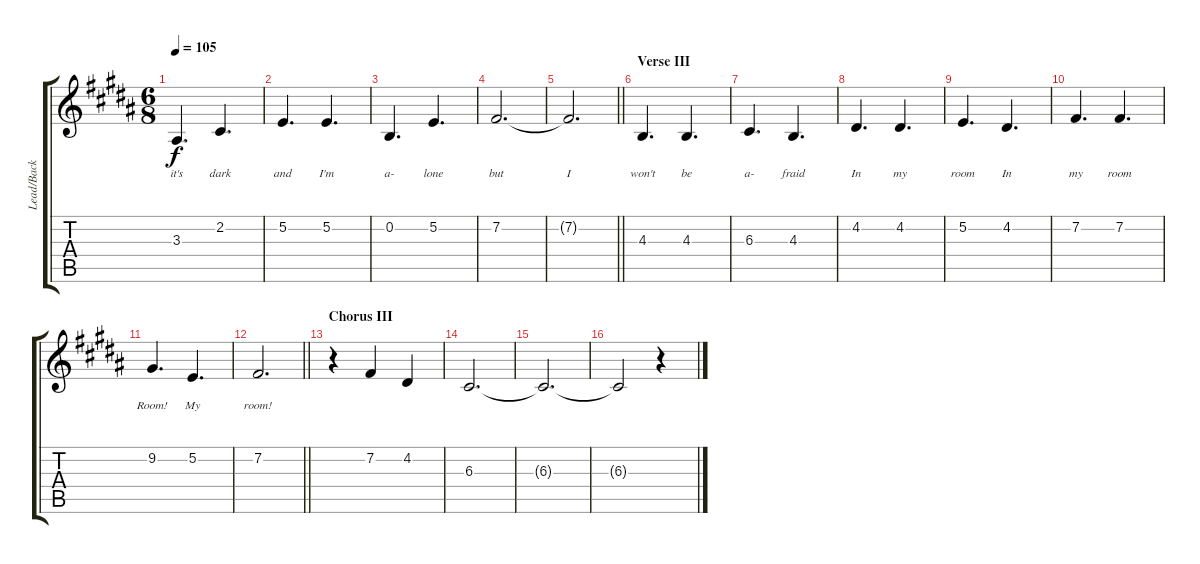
\track ("Lead/Back Vocals" "Lead/Back ") {instrument clarinet}
\staff {score tabs}
\tuning (E4 B3 G3 D3 A2 E2) {hide}
\ts (6 8)
\tempo 105
\clef g2
\ks b
3.3.4{d lyrics (0 "it's") lyrics (1 "") lyrics (2 "") lyrics (3 "") lyrics (4 "") dy f} 2.2.4{d lyrics (0 "dark") lyrics (1 "") lyrics (2 "") lyrics (3 "") lyrics (4 "")} |
5.2.4{d lyrics (0 "and") lyrics (1 "") lyrics (2 "") lyrics (3 "") lyrics (4 "")} 5.2.4{d lyrics (0 "I'm") lyrics (1 "") lyrics (2 "") lyrics (3 "") lyrics (4 "")} |
0.2.4{d lyrics (0 "a-") lyrics (1 "") lyrics (2 "") lyrics (3 "") lyrics (4 "")} 5.2.4{d lyrics (0 "lone") lyrics (1 "") lyrics (2 "") lyrics (3 "") lyrics (4 "")} |
7.2.2{d lyrics (0 "but") lyrics (1 "") lyrics (2 "") lyrics (3 "") lyrics (4 "")} |
\barLineRight lightlight
7.2{t}.2{d lyrics (0 "I") lyrics (1 "") lyrics (2 "") lyrics (3 "") lyrics (4 "")} |
\section ("" "Verse III")
4.3.4{d lyrics (0 "won't") lyrics (1 "") lyrics (2 "") lyrics (3 "") lyrics (4 "") volume 14} 4.3.4{d lyrics (0 "be") lyrics (1 "") lyrics (2 "") lyrics (3 "") lyrics (4 "")} |
6.3.4{d lyrics (0 "a-") lyrics (1 "") lyrics (2 "") lyrics (3 "") lyrics (4 "")} 4.3.4{d lyrics (0 "fraid") lyrics (1 "") lyrics (2 "") lyrics (3 "") lyrics (4 "")} |
4.2.4{d lyrics (0 "In") lyrics (1 "") lyrics (2 "") lyrics (3 "") lyrics (4 "")} 4.2.4{d lyrics (0 "my") lyrics (1 "") lyrics (2 "") lyrics (3 "") lyrics (4 "")} |
5.2.4{d lyrics (0 "room") lyrics (1 "") lyrics (2 "") lyrics (3 "") lyrics (4 "")} 4.2.4{d lyrics (0 "In") lyrics (1 "") lyrics (2 "") lyrics (3 "") lyrics (4 "")} |
7.2.4{d lyrics (0 "my") lyrics (1 "") lyrics (2 "") lyrics (3 "") lyrics (4 "")} 7.2.4{d lyrics (0 "room") lyrics (1 "") lyrics (2 "") lyrics (3 "") lyrics (4 "")} |
9.2.4{d lyrics (0 "Room!") lyrics (1 "") lyrics (2 "") lyrics (3 "") lyrics (4 "")} 5.2.4{d lyrics (0 "My") lyrics (1 "") lyrics (2 "") lyrics (3 "") lyrics (4 "")} |
\barLineRight lightlight
7.2.2{d lyrics (0 "room!") lyrics (1 "") lyrics (2 "") lyrics (3 "") lyrics (4 "")} |
\section ("" "Chorus III")
r.4 7.2.4 4.2.4 |
6.3.2{d} |
6.3{t}.2{d} |
6.3{t}.2 r.4
